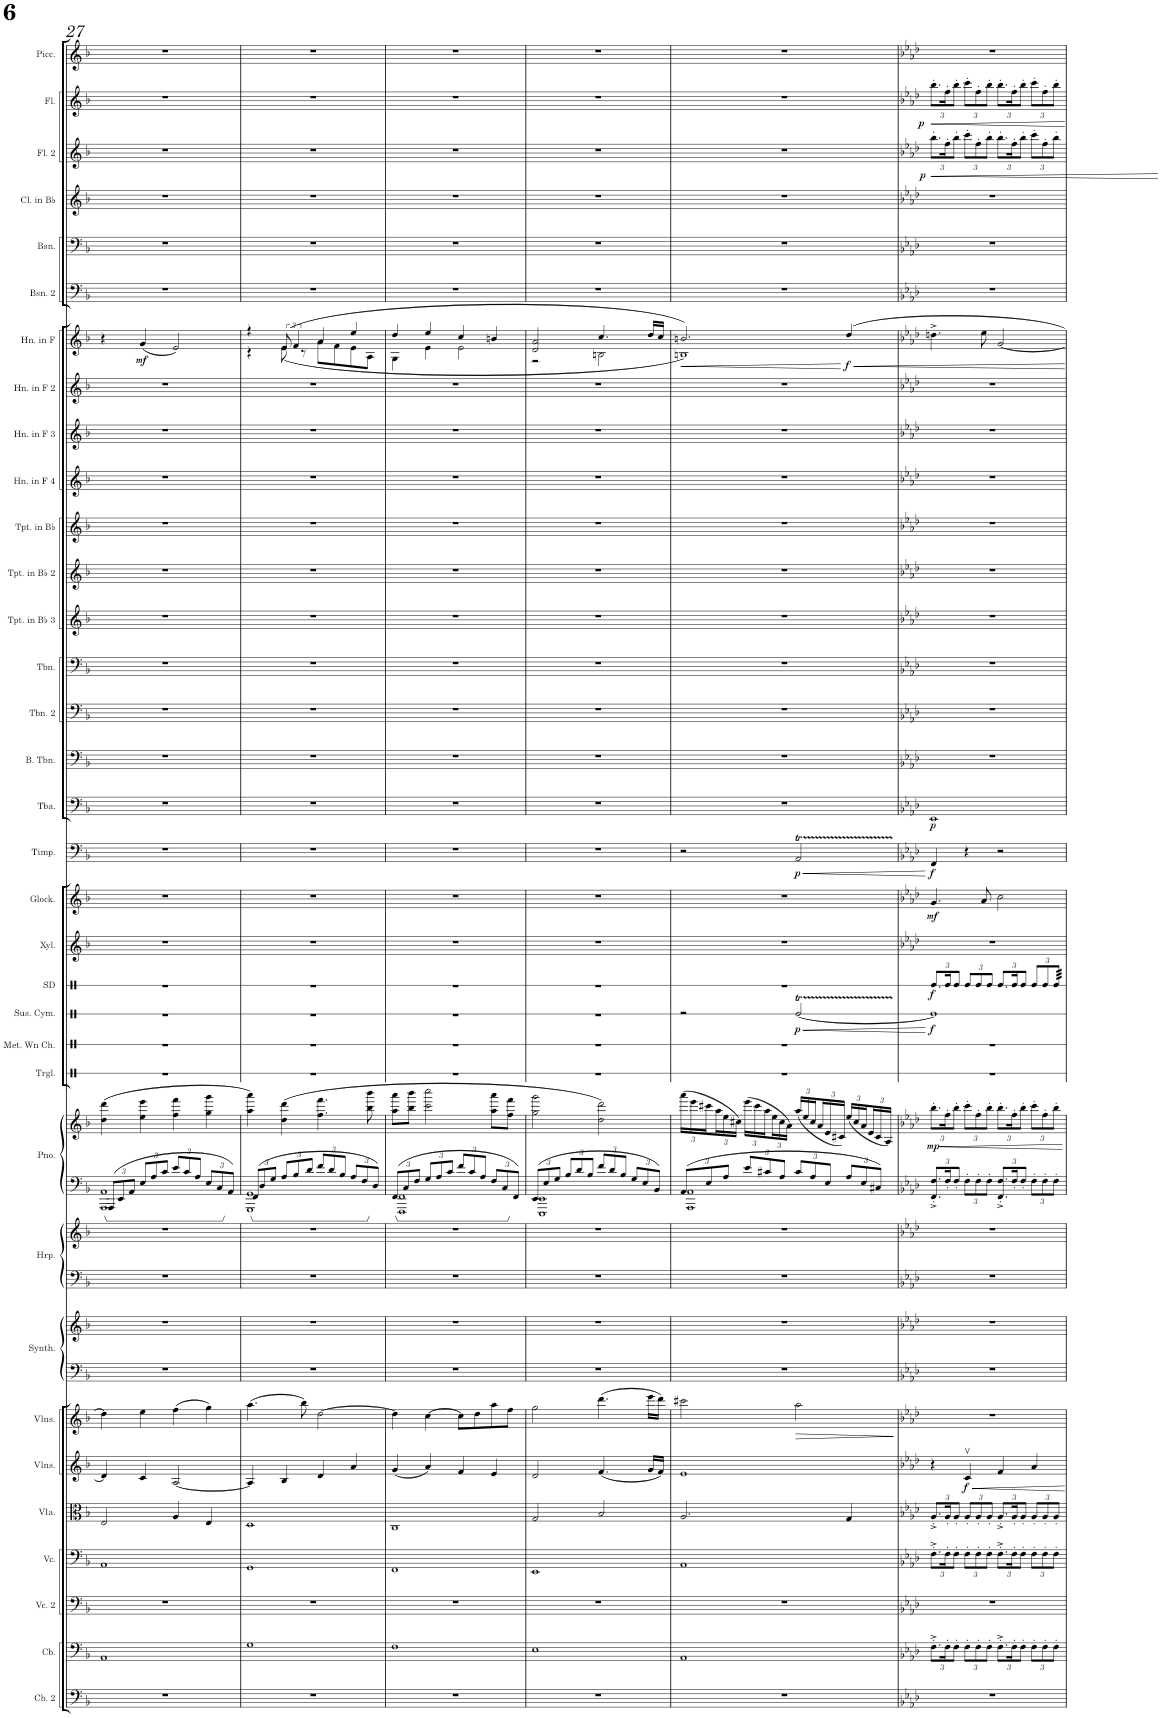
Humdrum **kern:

**kern	**kern	**kern	**kern	**kern	**kern	**dynam	**kern	**kern	**kern	**kern	**kern	**kern	**kern	**dynam	**kern	**kern	**kern	**dynam	**kern	**dynam	**kern	**kern	**dynam	**kern	**dynam	**kern	**dynam	**kern	**kern	**kern	**kern	**kern	**kern	**kern	**kern	**kern	**kern	**dynam	**kern	**kern	**kern	**kern	**dynam	**kern	**dynam	**kern
*part34	*part33	*part32	*part31	*part30	*part29	*part29	*part28	*part27	*part27	*part26	*part26	*part25	*part25	*part25	*part24	*part23	*part22	*part22	*part21	*part21	*part20	*part19	*part19	*part18	*part18	*part17	*part17	*part16	*part15	*part14	*part13	*part12	*part11	*part10	*part9	*part8	*part7	*part7	*part6	*part5	*part4	*part3	*part3	*part2	*part2	*part1
*staff37	*staff36	*staff35	*staff34	*staff33	*staff32	*staff32	*staff31	*staff30	*staff29	*staff28	*staff27	*staff26	*staff25	*staff25/26	*staff24	*staff23	*staff22	*staff22	*staff21	*staff21	*staff20	*staff19	*staff19	*staff18	*staff18	*staff17	*staff17	*staff16	*staff15	*staff14	*staff13	*staff12	*staff11	*staff10	*staff9	*staff8	*staff7	*staff7	*staff6	*staff5	*staff4	*staff3	*staff3	*staff2	*staff2	*staff1
*I"Contrabass 2	*I"Contrabass	*I"Violoncello 2	*I"Violoncello	*I"Viola	*I"Violins	*	*I"Violins	*I"Saw Synthesizer	*	*I"Harp	*	*I"Piano	*	*	*I"Triangle	*I"Metal Wind Chimes	*I"Suspended Cymbal	*	*I"Snare Drum	*	*I"Xylophone	*I"Glockenspiel	*	*I"Timpani	*	*I"Tuba	*	*I"Bass Trombone	*I"Trombone 2	*I"Trombone	*I"Trumpet in Bb 3	*I"Trumpet in Bb 2	*I"Trumpet in Bb	*I"Horn in F 4	*I"Horn in F 3	*I"Horn in F 2	*I"Horn in F	*	*I"Bassoon 2	*I"Bassoon	*I"Clarinet in Bb	*I"Flute 2	*	*I"Flute	*	*I"Piccolo
*I'Cb. 2	*I'Cb.	*I'Vc. 2	*I'Vc.	*I'Vla.	*I'Vlns.	*	*I'Vlns.	*I'Synth.	*	*I'Hrp.	*	*I'Pno.	*	*	*I'Trgl.	*I'Met. Wn Ch.	*I'Sus. Cym.	*	*I'SD	*	*I'Xyl.	*I'Glock.	*	*I'Timp.	*	*I'Tba.	*	*I'B. Tbn.	*I'Tbn. 2	*I'Tbn.	*I'Tpt. in Bb 3	*I'Tpt. in Bb 2	*I'Tpt. in Bb	*I'Hn. in F 4	*I'Hn. in F 3	*I'Hn. in F 2	*I'Hn. in F	*	*I'Bsn. 2	*I'Bsn.	*I'Cl. in Bb	*I'Fl. 2	*	*I'Fl.	*	*I'Picc.
!!LO:PB:g=z
*clefF4	*clefF4	*clefF4	*clefF4	*clefC3	*clefG2	*	*clefG2	*clefF4	*clefG2	*clefF4	*clefG2	*clefF4	*clefG2	*	*clefX	*clefX	*clefX	*	*clefX	*	*clefG2	*clefG2	*	*clefF4	*	*clefF4	*	*clefF4	*clefF4	*clefF4	*clefG2	*clefG2	*clefG2	*clefG2	*clefG2	*clefG2	*clefG2	*	*clefF4	*clefF4	*clefG2	*clefG2	*	*clefG2	*	*clefG2
*Trd7c12	*Trd7c12	*	*	*	*	*	*	*	*	*	*	*	*	*	*	*	*	*	*	*	*Trd-7c-12	*Trd-14c-24	*	*	*	*	*	*	*	*	*Trd1c2	*Trd1c2	*Trd1c2	*Trd4c7	*Trd4c7	*Trd4c7	*Trd4c7	*	*	*	*Trd1c2	*	*	*	*	*Trd-7c-12
*k[b-]	*k[b-]	*k[b-]	*k[b-]	*k[b-]	*k[b-]	*	*k[b-]	*k[b-]	*k[b-]	*k[b-]	*k[b-]	*k[b-]	*k[b-]	*	*k[]	*k[]	*k[]	*	*k[]	*	*k[b-]	*k[b-]	*	*k[b-]	*	*k[b-]	*	*k[b-]	*k[b-]	*k[b-]	*k[b-]	*k[b-]	*k[b-]	*k[b-]	*k[b-]	*k[b-]	*k[b-]	*	*k[b-]	*k[b-]	*k[b-]	*k[b-]	*	*k[b-]	*	*k[b-]
*M4/4	*M4/4	*M4/4	*M4/4	*M4/4	*M4/4	*	*M4/4	*M4/4	*M4/4	*M4/4	*M4/4	*M4/4	*M4/4	*	*M4/4	*M4/4	*M4/4	*	*M4/4	*	*M4/4	*M4/4	*	*M4/4	*	*M4/4	*	*M4/4	*M4/4	*M4/4	*M4/4	*M4/4	*M4/4	*M4/4	*M4/4	*M4/4	*M4/4	*	*M4/4	*M4/4	*M4/4	*M4/4	*	*M4/4	*	*M4/4
*	*	*	*	*	*	*	*	*	*	*	*	*Xbrackettup	*	*	*	*	*	*	*	*	*	*	*	*	*	*	*	*	*	*	*	*	*	*	*	*	*	*	*	*	*	*	*	*	*	*
=27	=27	=27	=27	=27	=27	=27	=27	=27	=27	=27	=27	=27	=27	=27	=27	=27	=27	=27	=27	=27	=27	=27	=27	=27	=27	=27	=27	=27	=27	=27	=27	=27	=27	=27	=27	=27	=27	=27	=27	=27	=27	=27	=27	=27	=27	=27
*	*	*	*	*	*	*	*	*	*	*	*	*^	*	*	*	*	*	*	*	*	*	*	*	*	*	*	*	*	*	*	*	*	*	*	*	*	*	*	*	*	*	*	*	*	*	*
1r	1AA	1r	1AA	2E/	4d/]	.	4dd\]	1r	1r	1r	1r	12AAA/L	1AAA 1AA	(4dd\ 4ddd\	.	1r	1r	1r	.	1r	.	1r	1r	.	1r	.	1r	.	1r	1r	1r	1r	1r	1r	1r	1r	1r	4r	.	1r	1r	1r	1r	.	1r	.	1r
.	.	.	.	.	.	.	.	.	.	.	.	12EE/	.	.	.	.	.	.	.	.	.	.	.	.	.	.	.	.	.	.	.	.	.	.	.	.	.	.	.	.	.	.	.	.	.	.	.
.	.	.	.	.	.	.	.	.	.	.	.	12AA/J	.	.	.	.	.	.	.	.	.	.	.	.	.	.	.	.	.	.	.	.	.	.	.	.	.	.	.	.	.	.	.	.	.	.	.
!	!	!	!	!	!	!	!	!	!	!	!	!	!	!	!	!	!	!	!	!	!	!	!	!	!	!	!	!	!	!	!	!	!	!	!	!	!	!	!LO:DY:b	!	!	!	!	!	!	!	!
.	.	.	.	.	4c/	.	4ee\	.	.	.	.	12E/L	.	4ee\ 4eee\	.	.	.	.	.	.	.	.	.	.	.	.	.	.	.	.	.	.	.	.	.	.	.	(4g/	mf	.	.	.	.	.	.	.	.
.	.	.	.	.	.	.	.	.	.	.	.	12A/	.	.	.	.	.	.	.	.	.	.	.	.	.	.	.	.	.	.	.	.	.	.	.	.	.	.	.	.	.	.	.	.	.	.	.
.	.	.	.	.	.	.	.	.	.	.	.	12c/J	.	.	.	.	.	.	.	.	.	.	.	.	.	.	.	.	.	.	.	.	.	.	.	.	.	.	.	.	.	.	.	.	.	.	.
.	.	.	.	4A/	[2A/	.	(4ff\	.	.	.	.	12e/L	.	4ff\ 4fff\	.	.	.	.	.	.	.	.	.	.	.	.	.	.	.	.	.	.	.	.	.	.	.	2e/)	.	.	.	.	.	.	.	.	.
.	.	.	.	.	.	.	.	.	.	.	.	12c/	.	.	.	.	.	.	.	.	.	.	.	.	.	.	.	.	.	.	.	.	.	.	.	.	.	.	.	.	.	.	.	.	.	.	.
.	.	.	.	.	.	.	.	.	.	.	.	12A/J	.	.	.	.	.	.	.	.	.	.	.	.	.	.	.	.	.	.	.	.	.	.	.	.	.	.	.	.	.	.	.	.	.	.	.
.	.	.	.	4E/	.	.	4gg\)	.	.	.	.	12E/L	.	4gg\ 4ggg\	.	.	.	.	.	.	.	.	.	.	.	.	.	.	.	.	.	.	.	.	.	.	.	.	.	.	.	.	.	.	.	.	.
.	.	.	.	.	.	.	.	.	.	.	.	12C/	.	.	.	.	.	.	.	.	.	.	.	.	.	.	.	.	.	.	.	.	.	.	.	.	.	.	.	.	.	.	.	.	.	.	.
.	.	.	.	.	.	.	.	.	.	.	.	12AA/J	.	.	.	.	.	.	.	.	.	.	.	.	.	.	.	.	.	.	.	.	.	.	.	.	.	.	.	.	.	.	.	.	.	.	.
=28	=28	=28	=28	=28	=28	=28	=28	=28	=28	=28	=28	=28	=28	=28	=28	=28	=28	=28	=28	=28	=28	=28	=28	=28	=28	=28	=28	=28	=28	=28	=28	=28	=28	=28	=28	=28	=28	=28	=28	=28	=28	=28	=28	=28	=28	=28	=28
*	*	*	*	*	*	*	*	*	*	*	*	*	*	*	*	*	*	*	*	*	*	*	*	*	*	*	*	*	*	*	*	*	*	*	*	*	*	*^	*	*	*	*	*	*	*	*	*
1r	1G	1r	1GG	1D	4A/]	.	(4.aa\	1r	1r	1r	1r	12FF/L	1GGG 1GG	4aa\ 4aaa\)	.	1r	1r	1r	.	1r	.	1r	1r	.	1r	.	1r	.	1r	1r	1r	1r	1r	1r	1r	1r	1r	4r	4r	.	1r	1r	1r	1r	.	1r	.	1r
.	.	.	.	.	.	.	.	.	.	.	.	12D/	.	.	.	.	.	.	.	.	.	.	.	.	.	.	.	.	.	.	.	.	.	.	.	.	.	.	.	.	.	.	.	.	.	.	.	.
.	.	.	.	.	.	.	.	.	.	.	.	12G/J	.	.	.	.	.	.	.	.	.	.	.	.	.	.	.	.	.	.	.	.	.	.	.	.	.	.	.	.	.	.	.	.	.	.	.	.
.	.	.	.	.	4B-/	.	.	.	.	.	.	12A/L	.	(4dd\ 4ddd\	.	.	.	.	.	.	.	.	.	.	.	.	.	.	.	.	.	.	.	.	.	.	.	(12e/	(8e\	.	.	.	.	.	.	.	.	.
.	.	.	.	.	.	.	.	.	.	.	.	12B-/	.	.	.	.	.	.	.	.	.	.	.	.	.	.	.	.	.	.	.	.	.	.	.	.	.	6f/	.	.	.	.	.	.	.	.	.	.
.	.	.	.	.	.	.	8bb-\)	.	.	.	.	.	.	.	.	.	.	.	.	.	.	.	.	.	.	.	.	.	.	.	.	.	.	.	.	.	.	.	8r	.	.	.	.	.	.	.	.	.
.	.	.	.	.	.	.	.	.	.	.	.	12d/J	.	.	.	.	.	.	.	.	.	.	.	.	.	.	.	.	.	.	.	.	.	.	.	.	.	.	.	.	.	.	.	.	.	.	.	.
.	.	.	.	.	4d/	.	[2dd\	.	.	.	.	12f/L	.	4.ff\ 4.fff\	.	.	.	.	.	.	.	.	.	.	.	.	.	.	.	.	.	.	.	.	.	.	.	4a/	8a\L	.	.	.	.	.	.	.	.	.
.	.	.	.	.	.	.	.	.	.	.	.	12d/	.	.	.	.	.	.	.	.	.	.	.	.	.	.	.	.	.	.	.	.	.	.	.	.	.	.	.	.	.	.	.	.	.	.	.	.
.	.	.	.	.	.	.	.	.	.	.	.	.	.	.	.	.	.	.	.	.	.	.	.	.	.	.	.	.	.	.	.	.	.	.	.	.	.	.	8f\	.	.	.	.	.	.	.	.	.
.	.	.	.	.	.	.	.	.	.	.	.	12B-/J	.	.	.	.	.	.	.	.	.	.	.	.	.	.	.	.	.	.	.	.	.	.	.	.	.	.	.	.	.	.	.	.	.	.	.	.
.	.	.	.	.	4a/	.	.	.	.	.	.	12A/L	.	.	.	.	.	.	.	.	.	.	.	.	.	.	.	.	.	.	.	.	.	.	.	.	.	4ee/	8e\	.	.	.	.	.	.	.	.	.
.	.	.	.	.	.	.	.	.	.	.	.	12F/	.	.	.	.	.	.	.	.	.	.	.	.	.	.	.	.	.	.	.	.	.	.	.	.	.	.	.	.	.	.	.	.	.	.	.	.
.	.	.	.	.	.	.	.	.	.	.	.	.	.	8bb-\ 8bbb-\	.	.	.	.	.	.	.	.	.	.	.	.	.	.	.	.	.	.	.	.	.	.	.	.	8A\J	.	.	.	.	.	.	.	.	.
.	.	.	.	.	.	.	.	.	.	.	.	12D/J	.	.	.	.	.	.	.	.	.	.	.	.	.	.	.	.	.	.	.	.	.	.	.	.	.	.	.	.	.	.	.	.	.	.	.	.
=29	=29	=29	=29	=29	=29	=29	=29	=29	=29	=29	=29	=29	=29	=29	=29	=29	=29	=29	=29	=29	=29	=29	=29	=29	=29	=29	=29	=29	=29	=29	=29	=29	=29	=29	=29	=29	=29	=29	=29	=29	=29	=29	=29	=29	=29	=29	=29	=29
1r	1F	1r	1FF	1C	(4g/	.	4dd\]	1r	1r	1r	1r	12FF/L	1FFF 1FF	8aa\ 8aaa\L	.	1r	1r	1r	.	1r	.	1r	1r	.	1r	.	1r	.	1r	1r	1r	1r	1r	1r	1r	1r	1r	4dd/	4G\	.	1r	1r	1r	1r	.	1r	.	1r
.	.	.	.	.	.	.	.	.	.	.	.	12C/	.	.	.	.	.	.	.	.	.	.	.	.	.	.	.	.	.	.	.	.	.	.	.	.	.	.	.	.	.	.	.	.	.	.	.	.
.	.	.	.	.	.	.	.	.	.	.	.	.	.	8bb-\ 8bbb-\J	.	.	.	.	.	.	.	.	.	.	.	.	.	.	.	.	.	.	.	.	.	.	.	.	.	.	.	.	.	.	.	.	.	.
.	.	.	.	.	.	.	.	.	.	.	.	12F/J	.	.	.	.	.	.	.	.	.	.	.	.	.	.	.	.	.	.	.	.	.	.	.	.	.	.	.	.	.	.	.	.	.	.	.	.
.	.	.	.	.	4a/)	.	[4cc\	.	.	.	.	12G/L	.	2ccc\ 2cccc\	.	.	.	.	.	.	.	.	.	.	.	.	.	.	.	.	.	.	.	.	.	.	.	4ee/	4e\	.	.	.	.	.	.	.	.	.
.	.	.	.	.	.	.	.	.	.	.	.	12A/	.	.	.	.	.	.	.	.	.	.	.	.	.	.	.	.	.	.	.	.	.	.	.	.	.	.	.	.	.	.	.	.	.	.	.	.
.	.	.	.	.	.	.	.	.	.	.	.	12c/J	.	.	.	.	.	.	.	.	.	.	.	.	.	.	.	.	.	.	.	.	.	.	.	.	.	.	.	.	.	.	.	.	.	.	.	.
.	.	.	.	.	4f/	.	8cc\L]	.	.	.	.	12f/L	.	.	.	.	.	.	.	.	.	.	.	.	.	.	.	.	.	.	.	.	.	.	.	.	.	4cc/	2e\	.	.	.	.	.	.	.	.	.
.	.	.	.	.	.	.	.	.	.	.	.	12c/	.	.	.	.	.	.	.	.	.	.	.	.	.	.	.	.	.	.	.	.	.	.	.	.	.	.	.	.	.	.	.	.	.	.	.	.
.	.	.	.	.	.	.	8dd\	.	.	.	.	.	.	.	.	.	.	.	.	.	.	.	.	.	.	.	.	.	.	.	.	.	.	.	.	.	.	.	.	.	.	.	.	.	.	.	.	.
.	.	.	.	.	.	.	.	.	.	.	.	12A/J	.	.	.	.	.	.	.	.	.	.	.	.	.	.	.	.	.	.	.	.	.	.	.	.	.	.	.	.	.	.	.	.	.	.	.	.
.	.	.	.	.	4e/	.	8aa\	.	.	.	.	12F/L	.	8aa\ 8aaa\L	.	.	.	.	.	.	.	.	.	.	.	.	.	.	.	.	.	.	.	.	.	.	.	4bn/	.	.	.	.	.	.	.	.	.	.
.	.	.	.	.	.	.	.	.	.	.	.	12C/	.	.	.	.	.	.	.	.	.	.	.	.	.	.	.	.	.	.	.	.	.	.	.	.	.	.	.	.	.	.	.	.	.	.	.	.
.	.	.	.	.	.	.	8ff\J	.	.	.	.	.	.	8ff\ 8fff\J	.	.	.	.	.	.	.	.	.	.	.	.	.	.	.	.	.	.	.	.	.	.	.	.	.	.	.	.	.	.	.	.	.	.
.	.	.	.	.	.	.	.	.	.	.	.	12FF/J	.	.	.	.	.	.	.	.	.	.	.	.	.	.	.	.	.	.	.	.	.	.	.	.	.	.	.	.	.	.	.	.	.	.	.	.
=30	=30	=30	=30	=30	=30	=30	=30	=30	=30	=30	=30	=30	=30	=30	=30	=30	=30	=30	=30	=30	=30	=30	=30	=30	=30	=30	=30	=30	=30	=30	=30	=30	=30	=30	=30	=30	=30	=30	=30	=30	=30	=30	=30	=30	=30	=30	=30	=30
1r	1E	1r	1EE	2G/	2d/	.	2gg\	1r	1r	1r	1r	12EE/L	1EEE 1EE	2gg\ 2ggg\	.	1r	1r	1r	.	1r	.	1r	1r	.	1r	.	1r	.	1r	1r	1r	1r	1r	1r	1r	1r	1r	2d/ 2a/	2r	.	1r	1r	1r	1r	.	1r	.	1r
.	.	.	.	.	.	.	.	.	.	.	.	12E/	.	.	.	.	.	.	.	.	.	.	.	.	.	.	.	.	.	.	.	.	.	.	.	.	.	.	.	.	.	.	.	.	.	.	.	.
.	.	.	.	.	.	.	.	.	.	.	.	12G/J	.	.	.	.	.	.	.	.	.	.	.	.	.	.	.	.	.	.	.	.	.	.	.	.	.	.	.	.	.	.	.	.	.	.	.	.
.	.	.	.	.	.	.	.	.	.	.	.	12B-/L	.	.	.	.	.	.	.	.	.	.	.	.	.	.	.	.	.	.	.	.	.	.	.	.	.	.	.	.	.	.	.	.	.	.	.	.
.	.	.	.	.	.	.	.	.	.	.	.	12d/	.	.	.	.	.	.	.	.	.	.	.	.	.	.	.	.	.	.	.	.	.	.	.	.	.	.	.	.	.	.	.	.	.	.	.	.
.	.	.	.	.	.	.	.	.	.	.	.	12B-/J	.	.	.	.	.	.	.	.	.	.	.	.	.	.	.	.	.	.	.	.	.	.	.	.	.	.	.	.	.	.	.	.	.	.	.	.
.	.	.	.	2B-/	(4.f/	.	(4.ddd\	.	.	.	.	12f/L	.	2dd\ 2ddd\)	.	.	.	.	.	.	.	.	.	.	.	.	.	.	.	.	.	.	.	.	.	.	.	4.cc/	2Bn\	.	.	.	.	.	.	.	.	.
.	.	.	.	.	.	.	.	.	.	.	.	12d/	.	.	.	.	.	.	.	.	.	.	.	.	.	.	.	.	.	.	.	.	.	.	.	.	.	.	.	.	.	.	.	.	.	.	.	.
.	.	.	.	.	.	.	.	.	.	.	.	12B-/J	.	.	.	.	.	.	.	.	.	.	.	.	.	.	.	.	.	.	.	.	.	.	.	.	.	.	.	.	.	.	.	.	.	.	.	.
.	.	.	.	.	.	.	.	.	.	.	.	12G/L	.	.	.	.	.	.	.	.	.	.	.	.	.	.	.	.	.	.	.	.	.	.	.	.	.	.	.	.	.	.	.	.	.	.	.	.
.	.	.	.	.	.	.	.	.	.	.	.	12E/	.	.	.	.	.	.	.	.	.	.	.	.	.	.	.	.	.	.	.	.	.	.	.	.	.	.	.	.	.	.	.	.	.	.	.	.
.	.	.	.	.	16g/LL	.	16eee\LL	.	.	.	.	.	.	.	.	.	.	.	.	.	.	.	.	.	.	.	.	.	.	.	.	.	.	.	.	.	.	16dd/LL	.	.	.	.	.	.	.	.	.	.
.	.	.	.	.	.	.	.	.	.	.	.	12BB-/J	.	.	.	.	.	.	.	.	.	.	.	.	.	.	.	.	.	.	.	.	.	.	.	.	.	.	.	.	.	.	.	.	.	.	.	.
.	.	.	.	.	16f/JJ)	.	16ddd\JJ)	.	.	.	.	.	.	.	.	.	.	.	.	.	.	.	.	.	.	.	.	.	.	.	.	.	.	.	.	.	.	16cc/JJ	.	.	.	.	.	.	.	.	.	.
=31	=31	=31	=31	=31	=31	=31	=31	=31	=31	=31	=31	=31	=31	=31	=31	=31	=31	=31	=31	=31	=31	=31	=31	=31	=31	=31	=31	=31	=31	=31	=31	=31	=31	=31	=31	=31	=31	=31	=31	=31	=31	=31	=31	=31	=31	=31	=31	=31
*	*	*	*	*	*	*	*	*	*	*	*	*	*	*Xbrackettup	*	*	*	*	*	*	*	*	*	*	*	*	*	*	*	*	*	*	*	*	*	*	*	*	*	*	*	*	*	*	*	*	*	*
!	!	!	!	!	!	!	!	!	!	!	!	!	!	!	!	!	!	!	!	!	!	!	!	!	!	!	!	!	!	!	!	!	!	!	!	!	!	!	!	!LO:HP:b	!	!	!	!	!	!	!	!
1r	1AA	1r	1AA	2.A/	1e	.	2ccc#X\	1r	1r	1r	1r	12AA/L	1AAA 1AA	(24aaa\LL	.	1r	1r	2r	.	1r	.	1r	1r	.	2r	.	1r	.	1r	1r	1r	1r	1r	1r	1r	1r	1r	2.bn/)	1Bn)	<	1r	1r	1r	1r	.	1r	.	1r
.	.	.	.	.	.	.	.	.	.	.	.	.	.	24eee\	.	.	.	.	.	.	.	.	.	.	.	.	.	.	.	.	.	.	.	.	.	.	.	.	.	.	.	.	.	.	.	.	.	.
.	.	.	.	.	.	.	.	.	.	.	.	12E/	.	24ccc#X\	.	.	.	.	.	.	.	.	.	.	.	.	.	.	.	.	.	.	.	.	.	.	.	.	.	.	.	.	.	.	.	.	.	.
.	.	.	.	.	.	.	.	.	.	.	.	.	.	24aa\	.	.	.	.	.	.	.	.	.	.	.	.	.	.	.	.	.	.	.	.	.	.	.	.	.	.	.	.	.	.	.	.	.	.
.	.	.	.	.	.	.	.	.	.	.	.	12A/J	.	24ee\	.	.	.	.	.	.	.	.	.	.	.	.	.	.	.	.	.	.	.	.	.	.	.	.	.	.	.	.	.	.	.	.	.	.
.	.	.	.	.	.	.	.	.	.	.	.	.	.	24cc#X\JJ)	.	.	.	.	.	.	.	.	.	.	.	.	.	.	.	.	.	.	.	.	.	.	.	.	.	.	.	.	.	.	.	.	.	.
.	.	.	.	.	.	.	.	.	.	.	.	12e/L	.	(24eee\LL	.	.	.	.	.	.	.	.	.	.	.	.	.	.	.	.	.	.	.	.	.	.	.	.	.	.	.	.	.	.	.	.	.	.
.	.	.	.	.	.	.	.	.	.	.	.	.	.	24ccc#\	.	.	.	.	.	.	.	.	.	.	.	.	.	.	.	.	.	.	.	.	.	.	.	.	.	.	.	.	.	.	.	.	.	.
.	.	.	.	.	.	.	.	.	.	.	.	12c#X/	.	24aa\	.	.	.	.	.	.	.	.	.	.	.	.	.	.	.	.	.	.	.	.	.	.	.	.	.	.	.	.	.	.	.	.	.	.
.	.	.	.	.	.	.	.	.	.	.	.	.	.	24ee\	.	.	.	.	.	.	.	.	.	.	.	.	.	.	.	.	.	.	.	.	.	.	.	.	.	.	.	.	.	.	.	.	.	.
.	.	.	.	.	.	.	.	.	.	.	.	12A/J	.	24cc#\	.	.	.	.	.	.	.	.	.	.	.	.	.	.	.	.	.	.	.	.	.	.	.	.	.	.	.	.	.	.	.	.	.	.
.	.	.	.	.	.	.	.	.	.	.	.	.	.	24a\JJ)	.	.	.	.	.	.	.	.	.	.	.	.	.	.	.	.	.	.	.	.	.	.	.	.	.	.	.	.	.	.	.	.	.	.
!	!	!	!	!	!	!	!	!	!	!	!	!	!	!	!	!	!	!	!LO:DY:b	!	!	!	!	!	!	!LO:DY:b	!	!	!	!	!	!	!	!	!	!	!	!	!	!	!	!	!	!	!	!	!	!
.	.	.	.	.	.	.	2aa\	.	.	.	.	12c#/L	.	(24aa/LL	.	.	.	[2Ret/	p	.	.	.	.	.	2AAt/	p	.	.	.	.	.	.	.	.	.	.	.	.	.	.	.	.	.	.	.	.	.	.
.	.	.	.	.	.	.	.	.	.	.	.	.	.	24ee/	.	.	.	.	.	.	.	.	.	.	.	.	.	.	.	.	.	.	.	.	.	.	.	.	.	.	.	.	.	.	.	.	.	.
.	.	.	.	.	.	.	.	.	.	.	.	12A/	.	24cc#/	.	.	.	.	.	.	.	.	.	.	.	.	.	.	.	.	.	.	.	.	.	.	.	.	.	.	.	.	.	.	.	.	.	.
.	.	.	.	.	.	.	.	.	.	.	.	.	.	24a/	.	.	.	.	.	.	.	.	.	.	.	.	.	.	.	.	.	.	.	.	.	.	.	.	.	.	.	.	.	.	.	.	.	.
.	.	.	.	.	.	.	.	.	.	.	.	12E/J	.	24e/	.	.	.	.	.	.	.	.	.	.	.	.	.	.	.	.	.	.	.	.	.	.	.	.	.	.	.	.	.	.	.	.	.	.
.	.	.	.	.	.	.	.	.	.	.	.	.	.	24c#X/JJ)	.	.	.	.	.	.	.	.	.	.	.	.	.	.	.	.	.	.	.	.	.	.	.	.	.	.	.	.	.	.	.	.	.	.
!	!	!	!	!	!	!	!	!	!	!	!	!	!	!	!	!	!	!	!	!	!	!	!	!	!	!	!	!	!	!	!	!	!	!	!	!	!	!	!	!LO:DY:n=1:b	!	!	!	!	!	!	!	!
.	.	.	.	4G/	.	.	.	.	.	.	.	12A/L	.	(24ee/LL	.	.	.	.	.	.	.	.	.	.	.	.	.	.	.	.	.	.	.	.	.	.	.	4dd/	.	[ f	.	.	.	.	.	.	.	.
.	.	.	.	.	.	.	.	.	.	.	.	.	.	24cc#/	.	.	.	.	.	.	.	.	.	.	.	.	.	.	.	.	.	.	.	.	.	.	.	.	.	.	.	.	.	.	.	.	.	.
.	.	.	.	.	.	.	.	.	.	.	.	12E/	.	24a/	.	.	.	.	.	.	.	.	.	.	.	.	.	.	.	.	.	.	.	.	.	.	.	.	.	.	.	.	.	.	.	.	.	.
.	.	.	.	.	.	.	.	.	.	.	.	.	.	24e/	.	.	.	.	.	.	.	.	.	.	.	.	.	.	.	.	.	.	.	.	.	.	.	.	.	.	.	.	.	.	.	.	.	.
.	.	.	.	.	.	.	.	.	.	.	.	12C#X/J	.	24c#/	.	.	.	.	.	.	.	.	.	.	.	.	.	.	.	.	.	.	.	.	.	.	.	.	.	.	.	.	.	.	.	.	.	.
.	.	.	.	.	.	.	.	.	.	.	.	.	.	24A/JJ)	.	.	.	.	.	.	.	.	.	.	.	.	.	.	.	.	.	.	.	.	.	.	.	.	.	.	.	.	.	.	.	.	.	.
*	*	*	*	*	*	*	*	*	*	*	*	*v	*v	*	*	*	*	*	*	*	*	*	*	*	*	*	*	*	*	*	*	*	*	*	*	*	*	*v	*v	*	*	*	*	*	*	*	*	*
=32	=32	=32	=32	=32	=32	=32	=32	=32	=32	=32	=32	=32	=32	=32	=32	=32	=32	=32	=32	=32	=32	=32	=32	=32	=32	=32	=32	=32	=32	=32	=32	=32	=32	=32	=32	=32	=32	=32	=32	=32	=32	=32	=32	=32	=32	=32
*k[b-e-a-d-]	*k[b-e-a-d-]	*k[b-e-a-d-]	*k[b-e-a-d-]	*k[b-e-a-d-]	*k[b-e-a-d-]	*	*k[b-e-a-d-]	*k[b-e-a-d-]	*k[b-e-a-d-]	*k[b-e-a-d-]	*k[b-e-a-d-]	*k[b-e-a-d-]	*k[b-e-a-d-]	*	*	*	*	*	*	*	*k[b-e-a-d-]	*k[b-e-a-d-]	*	*k[b-e-a-d-]	*	*k[b-e-a-d-]	*	*k[b-e-a-d-]	*k[b-e-a-d-]	*k[b-e-a-d-]	*k[b-e-a-d-]	*k[b-e-a-d-]	*k[b-e-a-d-]	*k[b-e-a-d-]	*k[b-e-a-d-]	*k[b-e-a-d-]	*k[b-e-a-d-]	*	*k[b-e-a-d-]	*k[b-e-a-d-]	*k[b-e-a-d-]	*k[b-e-a-d-]	*	*k[b-e-a-d-]	*	*k[b-e-a-d-]
*	*Xbrackettup	*	*Xbrackettup	*Xbrackettup	*	*	*	*	*	*	*	*	*	*	*	*	*	*	*Xbrackettup	*	*	*	*	*	*	*	*	*	*	*	*	*	*	*	*	*	*	*	*	*	*	*Xbrackettup	*	*Xbrackettup	*	*
!	!	!	!	!	!	!	!	!	!	!	!	!	!	!LO:DY:b	!	!	!	!LO:DY:b	!	!LO:DY:b	!	!	!LO:DY:b	!	!LO:DY:b	!	!LO:DY:b	!	!	!	!	!	!	!	!	!	!	!	!	!	!	!	!LO:DY:b	!	!LO:DY:b	!
1r	12.F'^\L	1r	12.F'^\L	12.A-'^/L	4r	.	1r	1r	1r	1r	1r	12.FF/'^ 12.F/'^L	12.bb-'\L	mp	1r	1r	1Re]	f	12.Re/L	f	1r	4.g/	mf	4FF/	f	1EE-	p	1r	1r	1r	1r	1r	1r	1r	1r	1r	4.ddn^\	.	1r	1r	1r	12.bb-'\L	p	12.bb-'\L	p	1r
.	24F'\K	.	24F'\K	24A-'/K	.	.	.	.	.	.	.	24F'/K	24ff'\K	.	.	.	.	.	24Re/K	.	.	.	.	.	.	.	.	.	.	.	.	.	.	.	.	.	.	.	.	.	.	24ff'\K	.	24ff'\K	.	.
.	12F'\J	.	12F'\J	12A-'/J	.	.	.	.	.	.	.	12F'/J	12bb-'\J	.	.	.	.	.	12Re/J	.	.	.	.	.	.	.	.	.	.	.	.	.	.	.	.	.	.	.	.	.	.	12bb-'\J	.	12bb-'\J	.	.
!	!	!	!	!	!	!LO:DY:b	!	!	!	!	!	!	!	!	!	!	!	!	!	!	!	!	!	!	!	!	!	!	!	!	!	!	!	!	!	!	!	!	!	!	!	!	!	!	!	!
.	12F'\L	.	12F'\L	12A-'/L	4cv/	f	.	.	.	.	.	12F'\L	12ccc'\L	.	.	.	.	.	12Re/L	.	.	.	.	4r	.	.	.	.	.	.	.	.	.	.	.	.	.	.	.	.	.	12ccc'\L	.	12ccc'\L	.	.
.	12F'\	.	12F'\	12A-'/	.	.	.	.	.	.	.	12F'\	12ff'\	.	.	.	.	.	12Re/	.	.	.	.	.	.	.	.	.	.	.	.	.	.	.	.	.	.	.	.	.	.	12ff'\	.	12ff'\	.	.
.	.	.	.	.	.	.	.	.	.	.	.	.	.	.	.	.	.	.	.	.	.	8a-/	.	.	.	.	.	.	.	.	.	.	.	.	.	.	8ee-\	.	.	.	.	.	.	.	.	.
.	12F'\J	.	12F'\J	12A-'/J	.	.	.	.	.	.	.	12F'\J	12bb-'\J	.	.	.	.	.	12Re/J	.	.	.	.	.	.	.	.	.	.	.	.	.	.	.	.	.	.	.	.	.	.	12bb-'\J	.	12bb-'\J	.	.
.	12.F'^\L	.	12.F'^\L	12.A-'^/L	4f/	.	.	.	.	.	.	12.FF/'^ 12.F/'^L	12.bb-'\L	.	.	.	.	.	12.Re/L	.	.	2cc\	.	2r	.	.	.	.	.	.	.	.	.	.	.	.	[2g/	.	.	.	.	12.bb-'\L	.	12.bb-'\L	.	.
.	24F'\K	.	24F'\K	24A-'/K	.	.	.	.	.	.	.	24F'/K	24ff'\K	.	.	.	.	.	24Re/K	.	.	.	.	.	.	.	.	.	.	.	.	.	.	.	.	.	.	.	.	.	.	24ff'\K	.	24ff'\K	.	.
.	12F'\J	.	12F'\J	12A-'/J	.	.	.	.	.	.	.	12F'/J	12bb-'\J	.	.	.	.	.	12Re/J	.	.	.	.	.	.	.	.	.	.	.	.	.	.	.	.	.	.	.	.	.	.	12bb-'\J	.	12bb-'\J	.	.
.	12F'\L	.	12F'\L	12A-'/L	4a-/	.	.	.	.	.	.	12F'\L	12ccc'\L	.	.	.	.	.	12Re/L	.	.	.	.	.	.	.	.	.	.	.	.	.	.	.	.	.	.	.	.	.	.	12ccc'\L	.	12ccc'\L	.	.
.	12F'\	.	12F'\	12A-'/	.	.	.	.	.	.	.	12F'\	12ff'\	.	.	.	.	.	12Re/	.	.	.	.	.	.	.	.	.	.	.	.	.	.	.	.	.	.	.	.	.	.	12ff'\	.	12ff'\	.	.
*	*	*	*	*	*	*	*	*	*	*	*	*	*	*	*	*	*	*	*tremolo	*	*	*	*	*	*	*	*	*	*	*	*	*	*	*	*	*	*	*	*	*	*	*	*	*	*	*
.	12F'\J	.	12F'\J	12A-'/J	.	.	.	.	.	.	.	12F'\J	12bb-'\J	.	.	.	.	.	96Re/	.	.	.	.	.	.	.	.	.	.	.	.	.	.	.	.	.	.	.	.	.	.	12bb-'\J	.	12bb-'\J	.	.
.	.	.	.	.	.	.	.	.	.	.	.	.	.	.	.	.	.	.	96Re/	.	.	.	.	.	.	.	.	.	.	.	.	.	.	.	.	.	.	.	.	.	.	.	.	.	.	.
.	.	.	.	.	.	.	.	.	.	.	.	.	.	.	.	.	.	.	96Re/	.	.	.	.	.	.	.	.	.	.	.	.	.	.	.	.	.	.	.	.	.	.	.	.	.	.	.
.	.	.	.	.	.	.	.	.	.	.	.	.	.	.	.	.	.	.	96Re/	.	.	.	.	.	.	.	.	.	.	.	.	.	.	.	.	.	.	.	.	.	.	.	.	.	.	.
.	.	.	.	.	.	.	.	.	.	.	.	.	.	.	.	.	.	.	96Re/	.	.	.	.	.	.	.	.	.	.	.	.	.	.	.	.	.	.	.	.	.	.	.	.	.	.	.
.	.	.	.	.	.	.	.	.	.	.	.	.	.	.	.	.	.	.	96Re/	.	.	.	.	.	.	.	.	.	.	.	.	.	.	.	.	.	.	.	.	.	.	.	.	.	.	.
.	.	.	.	.	.	.	.	.	.	.	.	.	.	.	.	.	.	.	96Re/	.	.	.	.	.	.	.	.	.	.	.	.	.	.	.	.	.	.	.	.	.	.	.	.	.	.	.
.	.	.	.	.	.	.	.	.	.	.	.	.	.	.	.	.	.	.	96Re/JJJJ	.	.	.	.	.	.	.	.	.	.	.	.	.	.	.	.	.	.	.	.	.	.	.	.	.	.	.
*	*	*	*	*	*	*	*	*	*	*	*	*	*	*	*	*	*	*	*Xtremolo	*	*	*	*	*	*	*	*	*	*	*	*	*	*	*	*	*	*	*	*	*	*	*	*	*	*	*
=	=	=	=	=	=	=	=	=	=	=	=	=	=	=	=	=	=	=	=	=	=	=	=	=	=	=	=	=	=	=	=	=	=	=	=	=	=	=	=	=	=	=	=	=	=	=
*-	*-	*-	*-	*-	*-	*-	*-	*-	*-	*-	*-	*-	*-	*-	*-	*-	*-	*-	*-	*-	*-	*-	*-	*-	*-	*-	*-	*-	*-	*-	*-	*-	*-	*-	*-	*-	*-	*-	*-	*-	*-	*-	*-	*-	*-	*-
